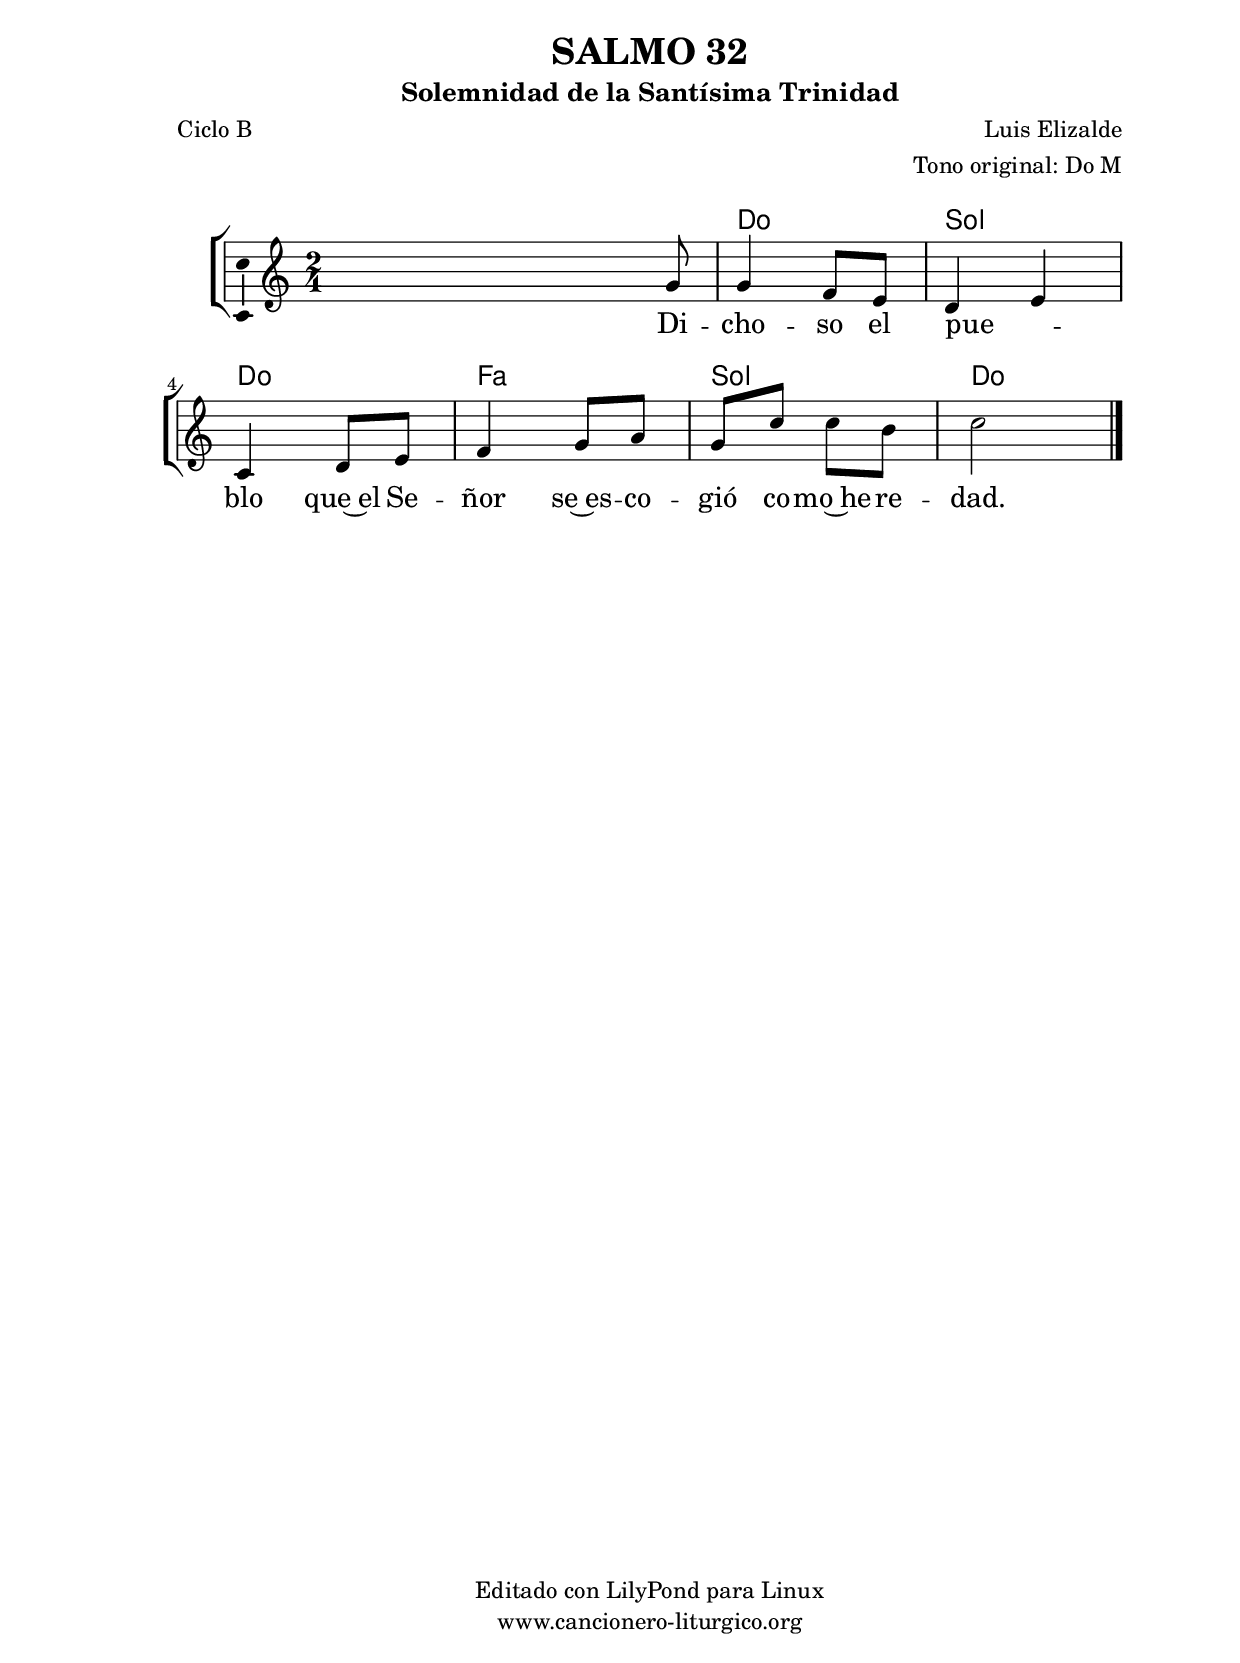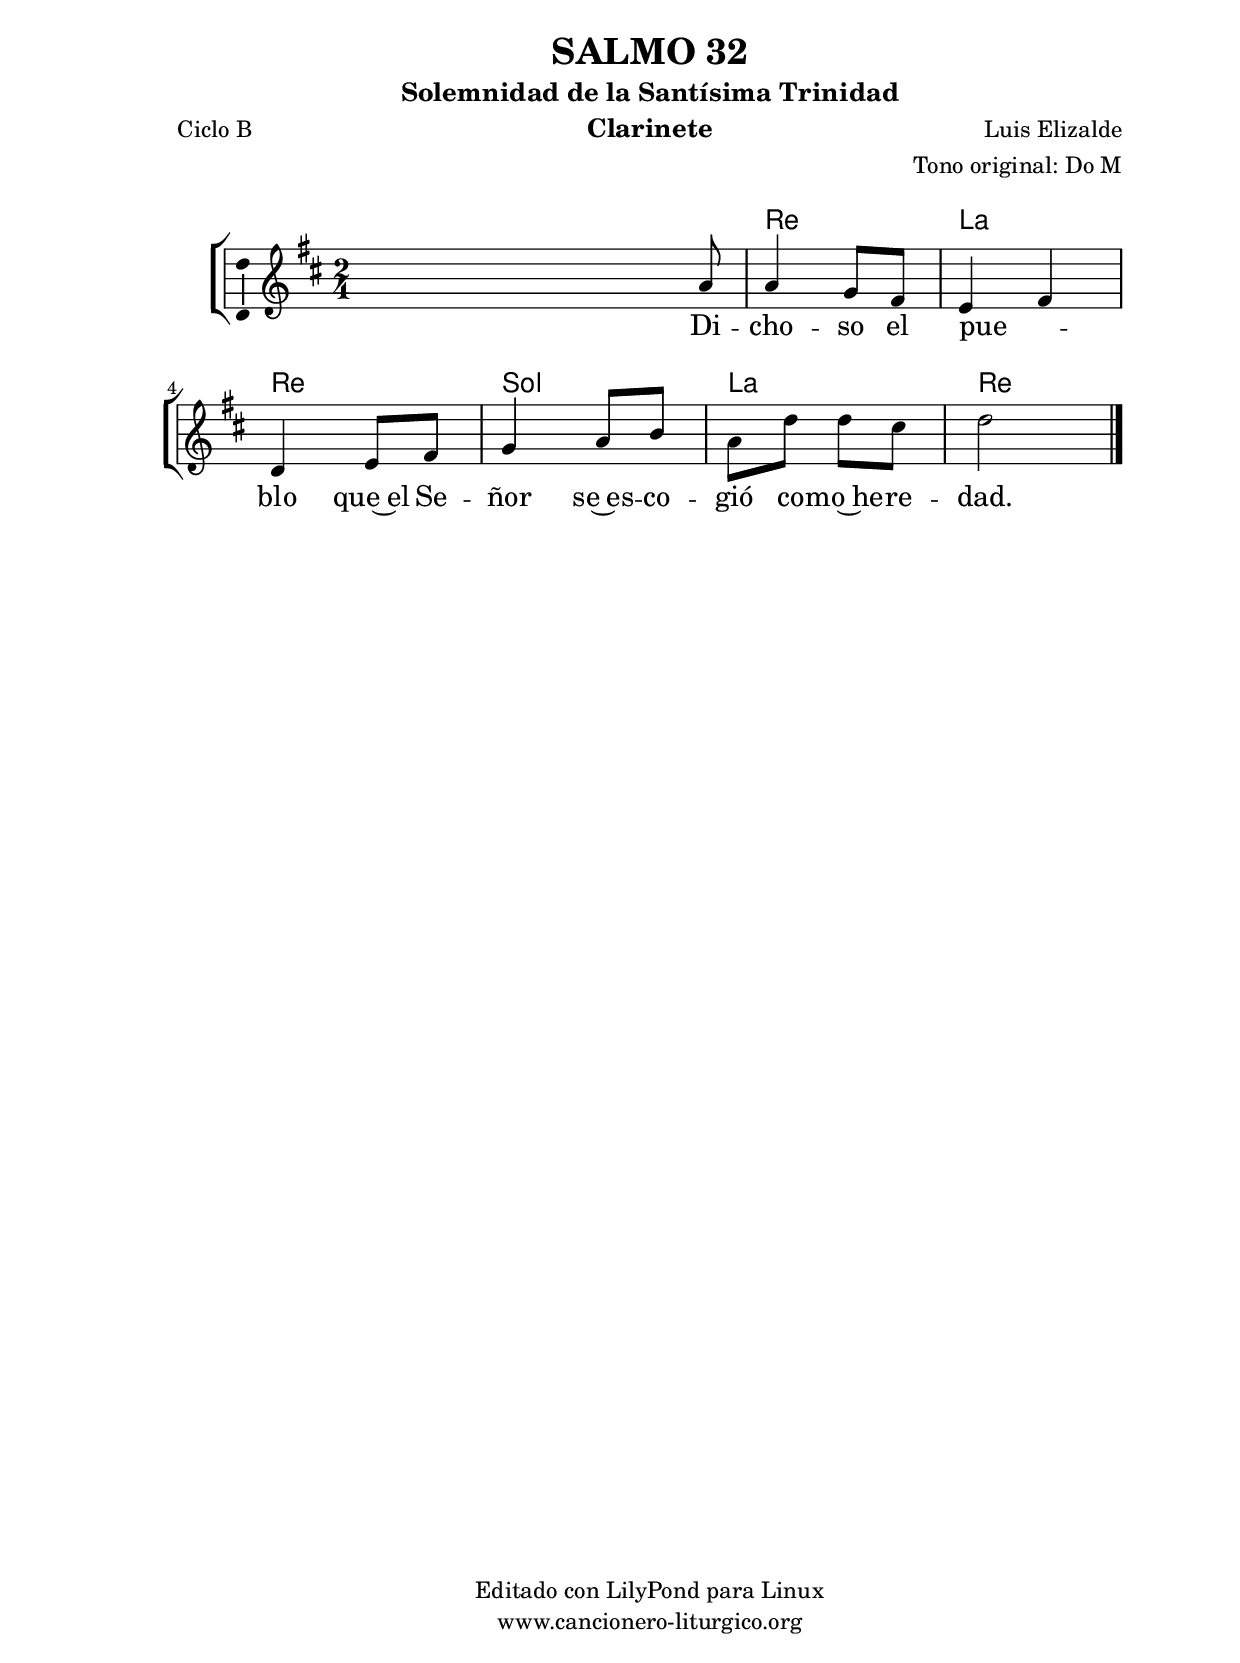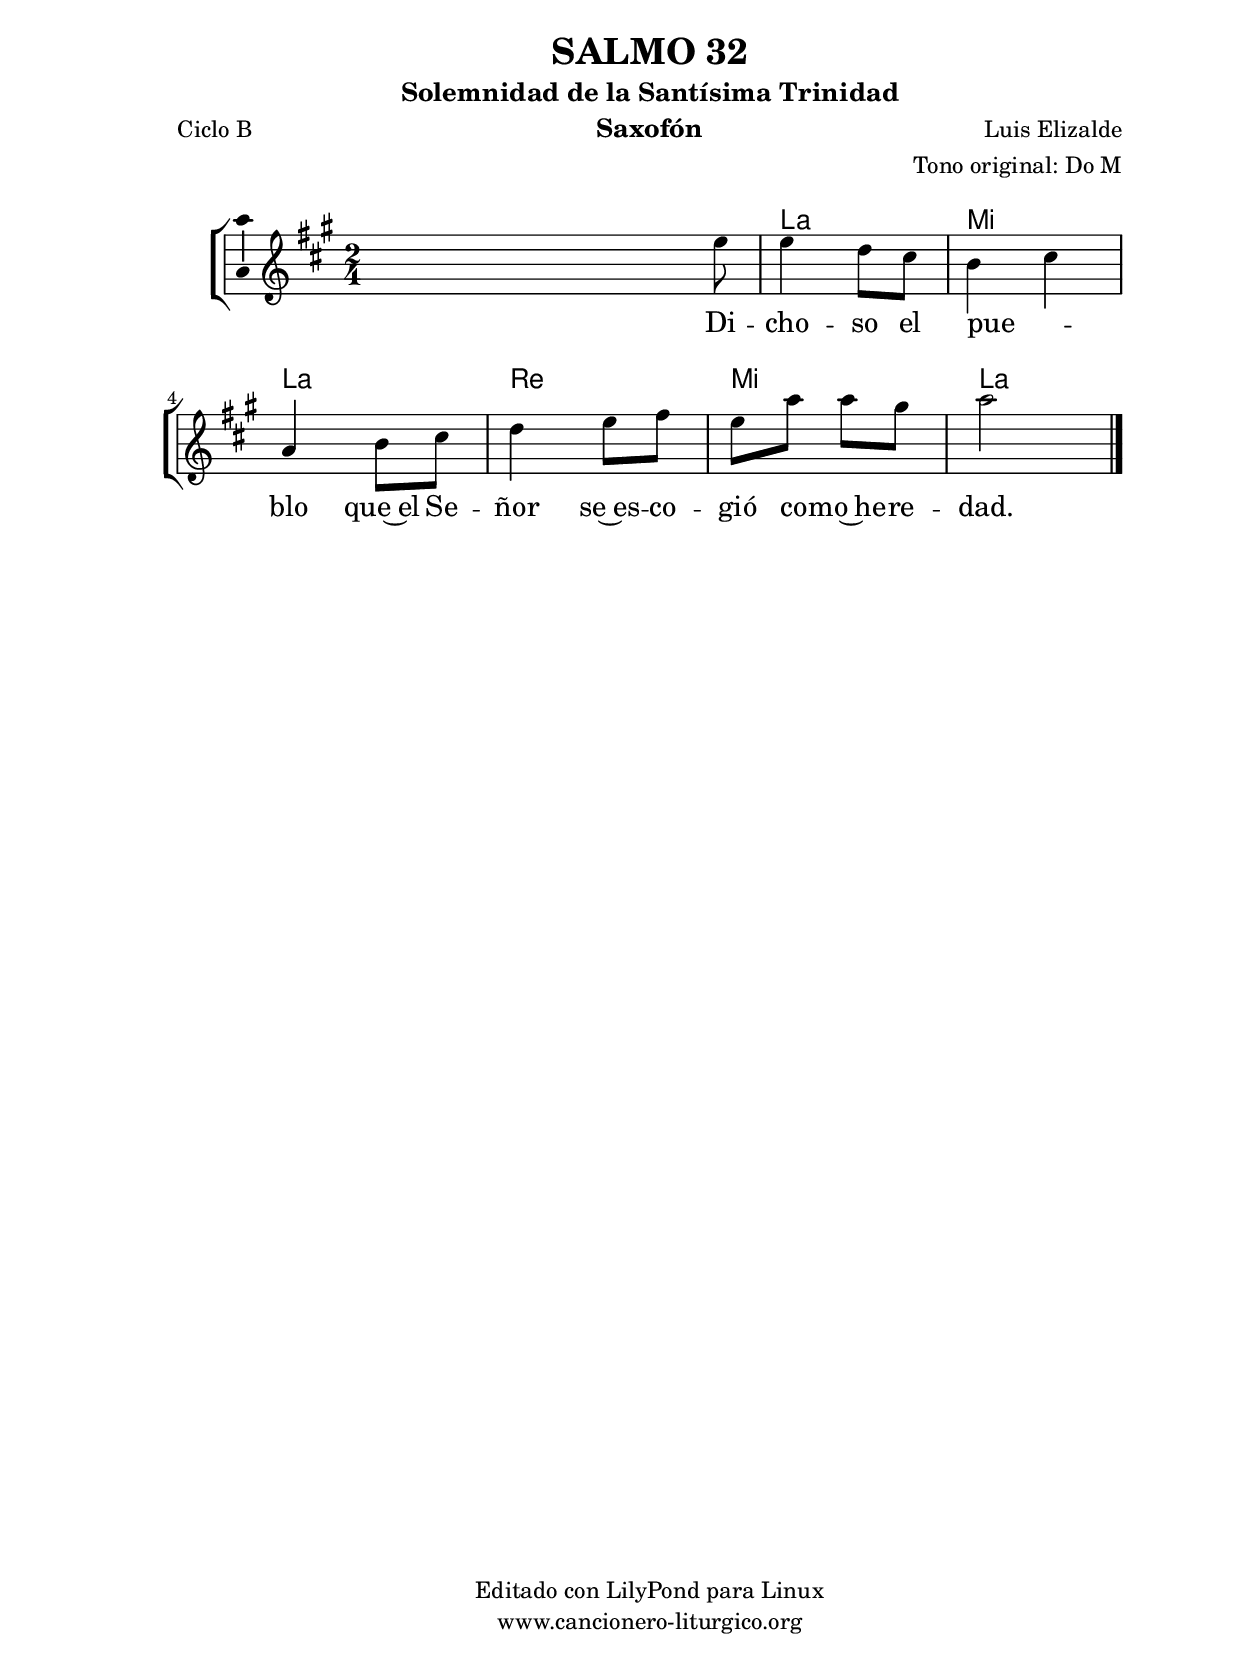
%
%para convertir .midi en .wav:
%timidity filename.midi -Ow -o finename.wav
%
%
%Para convertir de .wav a .mp3:
%lame -h -m j filename.wav
%
%
%para escuchar el midi:
%timidity nombrefichero.midi
%


%versión de lilypond para la que se ha escrito esta partitura:
\version "2.16.0"

	%Tamaño papel
	#(set-default-paper-size "a4")
	%Tamaño partitura
	#(set-global-staff-size 20)
	%No responde al pulsar sobre una nota
	#(ly:set-option 'point-and-click #f)

%parámetros del encabezamiento:
\header {
	title = "SALMO 32"
	subtitle = "Solemnidad de la Santísima Trinidad"
	composer = "Luis Elizalde"
	poet = "Ciclo B"
	meter = ""
	arranger = "Tono original: Do M"
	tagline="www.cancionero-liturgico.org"
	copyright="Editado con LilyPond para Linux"
	}

%parámetros asociados al papel:
\paper  {
	oddHeaderMarkup = \markup {\fill-line { \on-the-fly #not-first-page \fromproperty #'header:title \on-the-fly #not-first-page \fromproperty #'header:composer }}
	evenHeaderMarkup = \markup {\fill-line { \fromproperty #'header:composer \fromproperty #'header:title }}
	#(set-paper-size "a4")
	print-page-number = ##f
	first-page-number = 1
	print-first-page-number = ##f
%	head-separation = 3.0 \cm
	top-margin = 2.0 \cm
	bottom-margin = 0.5\cm
%%%	bottom-margin = -1.0\cm
	left-margin = 3.0 \cm
	line-width = 16.0 \cm 
	indent = 8\mm
	interscoreline = 2.\mm
	between-system-space = 15\mm
%	para que las partituras no llenen la hoja:
	ragged-bottom = ##t
%	idem para la última hoja:
	ragged-last-bottom = ##f
%	para que las partituras llenen el ancho del papel:
	ragged-last = ##f
	after-title-space = 2.5 \cm
%page-count=1
system-count=2

	%Flexible Vertical Spacing
%	markup-markup-spacing =
%	#'((basic-distance . 15) (minimum-distance . 15) (padding . 3))
	markup-system-spacing =
	#'((basic-distance . 15) (minimum-distance . 15) (padding . 3))
	system-system-spacing =
	#'((basic-distance . 15) (minimum-distance . 15) (padding . 3))
	score-system-spacing =
	#'((basic-distance . 15) (minimum-distance . 15) (padding . 5))
%	top-system-spacing = % header
%	#'((basic-distance . 8) (minimum-distance . 0) (padding . 3))
%	top-markup-spacing =
%	#'((basic-distance . 20) (minimum-distance . 20) (padding . 3))
	last-bottom-spacing = % footer
	#'((basic-distance . 5) (minimum-distance . 5) (padding . 3))
%	score-markup-spacing =
%	#'((basic-distance . 16) (minimum-distance . 13) (padding . 3))

	}


%parámetros que afectan a toda la partitura:
global =  {
	%clave de sol (G):
	\clef G
	%armadura:
%	\transpose f a
	\key c \major
	\tempo 4=80
	\set Score.tempoHideNote = ##t
	}


acordes = {
	\italianChords
	\chordmode {
%	\transpose f a
{

s2
c2 g c f g c

	}
	}
}

melodia = 
%	\transpose f a
{
	\relative c''{

\time 2/4
s4 s8 g8
g4 f8 e
d4 e
c4 d8 e
f4 g8 a
g8 c c b
c2

	\bar "|."
	}
	}


texto = \lyricmode {
Di -- cho -- so el pue -- _ blo
que~el Se -- ñor se~es -- co -- gió co -- mo~he -- re -- dad.
	}


acordesStaff = \context ChordNames = acordesStaff <<
	\set chordChanges = ##t
	\acordes
	>>


vozStaff = \context Voice = vozStaff
\with {\consists "Ambitus_engraver"}
<<
%	\set Staff.instrumentName = ""
%	\set Staff.shortInstrumentName = ""
%	\set Staff.midiInstrument = #"clarinet"
%	\set Staff.midiInstrument = #"cello"
%	\set Staff.midiInstrument = #"flute"
	\set Staff.midiInstrument = #"electric guitar (jazz)"
%	\set Staff.midiInstrument = #"english horn"
%	\set Staff.midiInstrument = #"violin"
%	\set Staff.midiInstrument = #"glockenspiel"
	\set Staff.midiMinimumVolume = #0.7
	\set Staff.midiMaximumVolume = #0.9
	\global
	\melodia
	>>


textoStaff = \context Lyrics = textoStaff <<
	\lyricsto vozStaff \texto
	>>

\book {
	\score {
		\context ChoirStaff {
			\override StaffGroup.SystemStartBracket #'collapse-height = #1
			\override Score.SystemStartBar #'collapse-height = #1
			<<
			\acordesStaff
			\vozStaff
			\textoStaff
			>>
			}
		\layout {
	    		\context {
				\Lyrics
				\override LyricText #'font-size = #2
				}
	   		 \context {
				\Score
				%fontSize = #3
				\override StaffSymbol #'staff-space = #(magstep +3)
				%\override Beam #'thickness = #0.55
				%\override SpacingSpanner #'spacing-increment = #1.0
				%\override Slur #'height-limit = #1.5
				}
			}
		}
	\score {
		\unfoldRepeats
		\context ChoirStaff {
			<<
			\acordesStaff
			\vozStaff
			>>
			}
		\midi {
	  		\context {
	  			\Score
				tempoWholesPerMinute = #(ly:make-moment 70 4)
				}
			}
		}
	}

%Partitura para clarinete
#(define output-suffix "C")
\book {
	\header{
		instrument = "Clarinete"
		}
	\score {
		\context ChoirStaff {
			\override StaffGroup.SystemStartBracket #'collapse-height = #1
			\override Score.SystemStartBar #'collapse-height = #1
\transpose c d
			<<
			\acordesStaff
			\vozStaff
			\textoStaff
			>>
			}
		\layout {
	    		\context {
				\Lyrics
				\override LyricText #'font-size = #2
				}
	   		 \context {
				\Score
				%fontSize = #3
				\override StaffSymbol #'staff-space = #(magstep +3)
				%\override Beam #'thickness = #0.55
				%\override SpacingSpanner #'spacing-increment = #1.0
				%\override Slur #'height-limit = #1.5
				}
			}
		}
	}

%Partitura para saxofón
#(define output-suffix "S")
\book {
	\header{
		instrument = "Saxofón"
		}
	\score {
		\context ChoirStaff {
			\override StaffGroup.SystemStartBracket #'collapse-height = #1
			\override Score.SystemStartBar #'collapse-height = #1
\transpose c a
			<<
			\acordesStaff
			\vozStaff
			\textoStaff
			>>
			}
		\layout {
	    		\context {
				\Lyrics
				\override LyricText #'font-size = #2
				}
	   		 \context {
				\Score
				%fontSize = #3
				\override StaffSymbol #'staff-space = #(magstep +3)
				%\override Beam #'thickness = #0.55
				%\override SpacingSpanner #'spacing-increment = #1.0
				%\override Slur #'height-limit = #1.5
				}
			}
		}
	}

